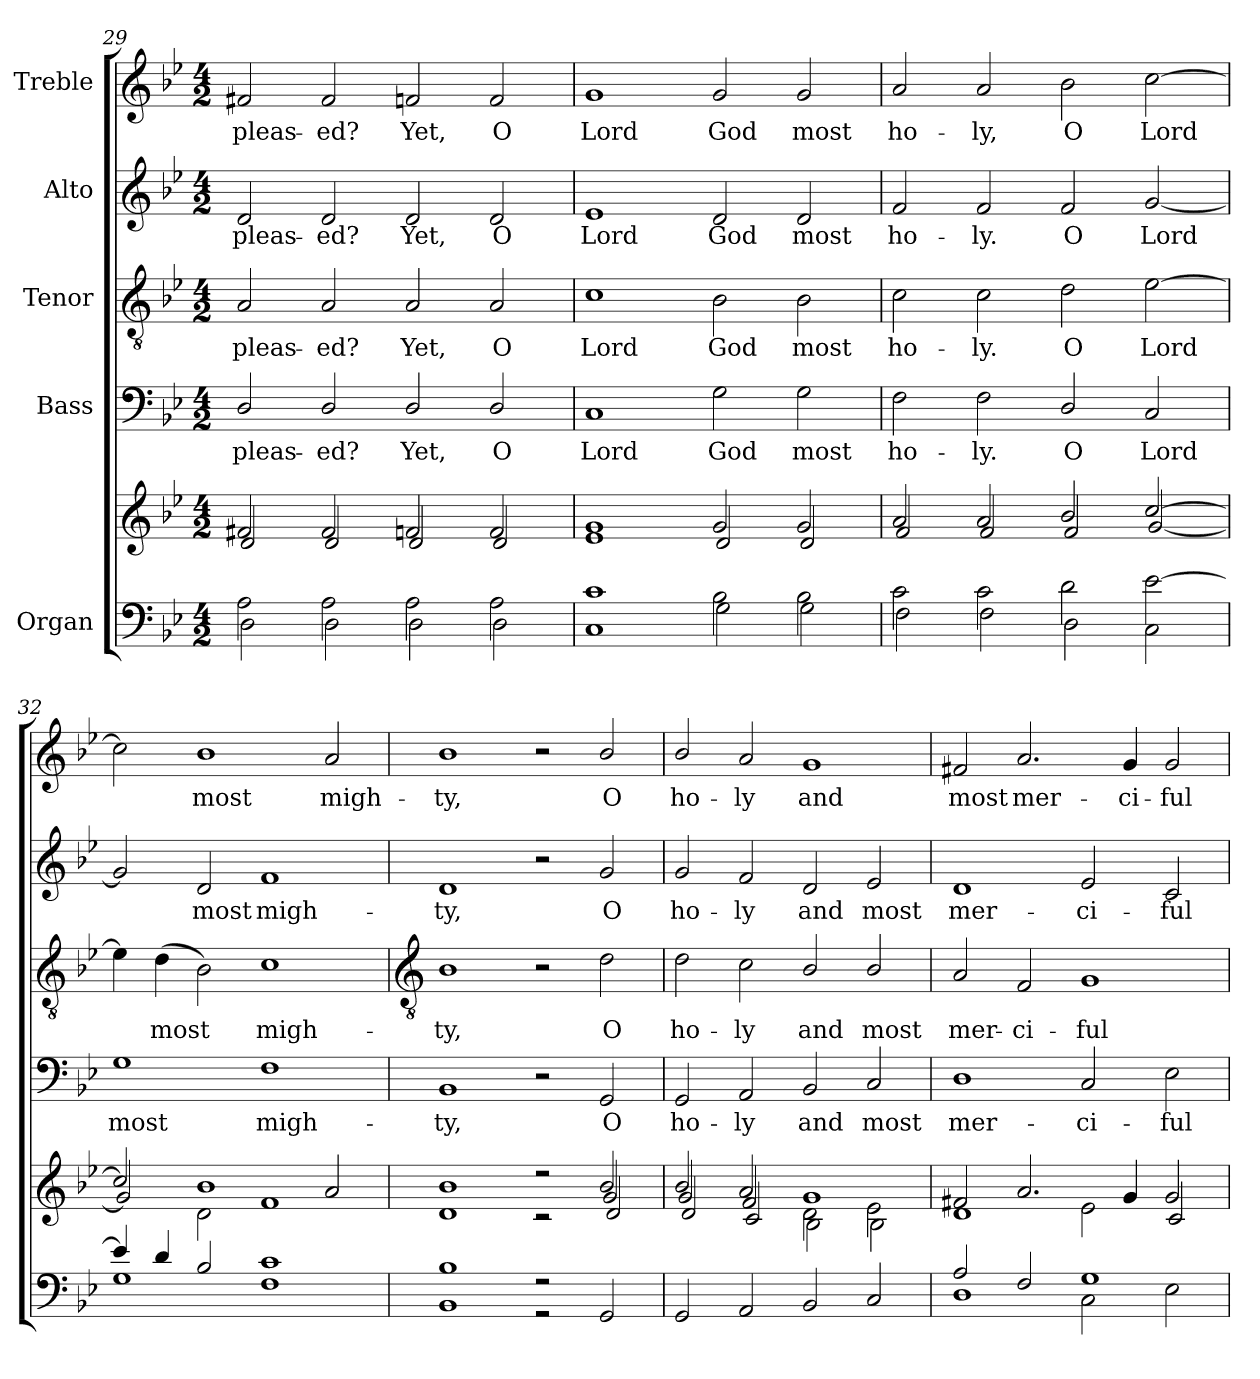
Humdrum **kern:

**kern	**kern	**kern	**text	**kern	**text	**kern	**text	**kern	**text
*part5	*part5	*part4	*part4	*part3	*part3	*part2	*part2	*part1	*part1
*staff6	*staff5	*staff4	*staff4	*staff3	*staff3	*staff2	*staff2	*staff1	*staff1
*I"Organ	*	*I"Bass	*	*I"Tenor	*	*I"Alto	*	*I"Treble	*
*clefF4	*clefG2	*clefF4	*	*clefGv2	*	*clefG2	*	*clefG2	*
*k[b-e-]	*k[b-e-]	*k[b-e-]	*	*k[b-e-]	*	*k[b-e-]	*	*k[b-e-]	*
*B-:	*B-:	*B-:	*	*B-:	*	*B-:	*	*B-:	*
*M4/2	*M4/2	*M4/2	*	*M4/2	*	*M4/2	*	*M4/2	*
=29	=29	=29	=29	=29	=29	=29	=29	=29	=29
*^	*^	*	*	*	*	*	*	*	*
!	!	!	!	!	!LO:LY:b	!	!LO:LY:b	!	!LO:LY:b	!	!LO:LY:b
2A\	2D\	2f#X/	2d/	2D/	-pleas-	2A	-pleas-	2d	-pleas-	2f#X	-pleas-
!	!	!	!	!	!LO:LY:b	!	!LO:LY:b	!	!LO:LY:b	!	!LO:LY:b
2A\	2D\	2f#/	2d/	2D/	-ed?	2A	-ed?	2d	-ed?	2f#	-ed?
!	!	!	!	!	!LO:LY:b	!	!LO:LY:b	!	!LO:LY:b	!	!LO:LY:b
2A\	2D\	2fn/	2d/	2D/	Yet,	2A	Yet,	2d	Yet,	2fn	Yet,
!	!	!	!	!	!LO:LY:b	!	!LO:LY:b	!	!LO:LY:b	!	!LO:LY:b
2A\	2D\	2f/	2d/	2D/	O	2A	O	2d	O	2f	O
=30	=30	=30	=30	=30	=30	=30	=30	=30	=30	=30	=30
!	!	!	!	!	!LO:LY:b	!	!LO:LY:b	!	!LO:LY:b	!	!LO:LY:b
1c/	1C\	1g/	1e-\	1C	Lord	1c	Lord	1e-	Lord	1g	Lord
!	!	!	!	!	!LO:LY:b	!	!LO:LY:b	!	!LO:LY:b	!	!LO:LY:b
2B-\	2G\	2g/	2d/	2G	God	2B-	God	2d	God	2g	God
!	!	!	!	!	!LO:LY:b	!	!LO:LY:b	!	!LO:LY:b	!	!LO:LY:b
2B-\	2G\	2g/	2d/	2G	most	2B-	most	2d	most	2g	most
=31	=31	=31	=31	=31	=31	=31	=31	=31	=31	=31	=31
!	!	!	!	!	!LO:LY:b	!	!LO:LY:b	!	!LO:LY:b	!	!LO:LY:b
2c\	2F\	2a/	2f/	2F	ho-	2c	ho-	2f	ho-	2a	ho-
!	!	!	!	!	!LO:LY:b	!	!LO:LY:b	!	!LO:LY:b	!	!LO:LY:b
2c\	2F\	2a/	2f/	2F	-ly.	2c	-ly.	2f	-ly.	2a	-ly,
!	!	!	!	!	!LO:LY:b	!	!LO:LY:b	!	!LO:LY:b	!	!LO:LY:b
2d\	2D\	2b-/	2f/	2D/	O	2d	O	2f	O	2b-	O
!	!	!	!	!	!LO:LY:b	!	!LO:LY:b	!	!LO:LY:b	!	!LO:LY:b
[2e-\	2C\	[2cc/	[2g/	2C	Lord	[2e-	Lord	[2g	Lord	[2cc	Lord
=32	=32	=32	=32	=32	=32	=32	=32	=32	=32	=32	=32
!	!	!	!	!	!LO:LY:b	!	!	!	!	!	!
4e-/]	1G\	2cc/]	2g/]	1G	most	4e-]	.	2g]	.	2cc]	.
!	!	!	!	!	!	!	!LO:LY:b	!	!	!	!
4d/	.	.	.	.	.	(>4d	most	.	.	.	.
!	!	!	!	!	!	!	!	!	!LO:LY:b	!	!LO:LY:b
2B-/	.	1b-/	2d\	.	.	2B-)	.	2d	most	1b-	most
!	!	!	!	!	!LO:LY:b	!	!LO:LY:b	!	!LO:LY:b	!	!
1c/	1F\	.	1f\	1F	migh-	1c	migh-	1f	migh-	.	.
!	!	!	!	!	!	!	!	!	!	!	!LO:LY:b
.	.	2a/	.	.	.	.	.	.	.	2a	migh-
*	*	*v	*v	*	*	*	*	*	*	*	*
!!LO:LB:g=z
=33	=33	=33	=33	=33	=33	=33	=33	=33	=33	=33
*	*	*	*	*	*clefGv2	*	*	*	*	*
*	*	*^	*	*	*	*	*	*	*	*
*	*	*	*^	*	*	*	*	*	*	*	*
!	!	!	!	!	!	!LO:LY:b	!	!LO:LY:b	!	!LO:LY:b	!	!LO:LY:b
1B-/	1BB-\	1b-/	1d\	1.ryy	1BB-	-ty,	1B-	-ty,	1d	-ty,	1b-	-ty,
2r	2r	2r	2r	.	2r	.	2r	.	2r	.	2r	.
!	!	!	!	!	!	!LO:LY:b	!	!LO:LY:b	!	!LO:LY:b	!	!LO:LY:b
2ryy	2GG/	2b-/	2g/	2d/	2GG	O	2d	O	2g	O	2b-/	O
=34	=34	=34	=34	=34	=34	=34	=34	=34	=34	=34	=34	=34
!	!	!	!	!	!	!LO:LY:b	!	!LO:LY:b	!	!LO:LY:b	!	!LO:LY:b
*v	*v	*	*	*	*	*	*	*	*	*	*	*
2GG/	2b-/	2g/	2d/	2GG	ho-	2d	ho-	2g	ho-	2b-/	ho-
!	!	!	!	!	!LO:LY:b	!	!LO:LY:b	!	!LO:LY:b	!	!LO:LY:b
2AA/	2a/	2f/	2c/	2AA	-ly	2c	-ly	2f	-ly	2a	-ly
!	!	!	!	!	!LO:LY:b	!	!LO:LY:b	!	!LO:LY:b	!	!LO:LY:b
2BB-/	1g/	2d\	2B-\	2BB-	and	2B-/	and	2d	and	1g	and
!	!	!	!	!	!LO:LY:b	!	!LO:LY:b	!	!LO:LY:b	!	!
2C/	.	2e-\	2B-\	2C	most	2B-/	most	2e-	most	.	.
=35	=35	=35	=35	=35	=35	=35	=35	=35	=35	=35	=35
*^	*	*	*	*	*	*	*	*	*	*	*
!	!	!	!	!	!	!LO:LY:b	!	!LO:LY:b	!	!LO:LY:b	!	!LO:LY:b
*	*	*	*v	*v	*	*	*	*	*	*	*	*
2A/	1D\	2f#X/	1d\	1D	mer-	2A	mer-	1d	mer-	2f#X	most
!	!	!	!	!	!	!	!LO:LY:b	!	!	!	!LO:LY:b
2F/	.	2.a/	.	.	.	2F	-ci-	.	.	2.a	mer-
!	!	!	!	!	!LO:LY:b	!	!LO:LY:b	!	!LO:LY:b	!	!
1G/	2C\	.	2e-\	2C	-ci-	1G	-ful	2e-	-ci-	.	.
!	!	!	!	!	!	!	!	!	!	!	!LO:LY:b
.	.	4g/	.	.	.	.	.	.	.	4g	-ci-
!	!	!	!	!	!LO:LY:b	!	!	!	!LO:LY:b	!	!LO:LY:b
.	2E-\	2g/	2c/	2E-	-ful	.	.	2c	-ful	2g	-ful
*v	*v	*	*	*	*	*	*	*	*	*	*
*	*v	*v	*	*	*	*	*	*	*	*
=	=	=	=	=	=	=	=	=	=
*-	*-	*-	*-	*-	*-	*-	*-	*-	*-
